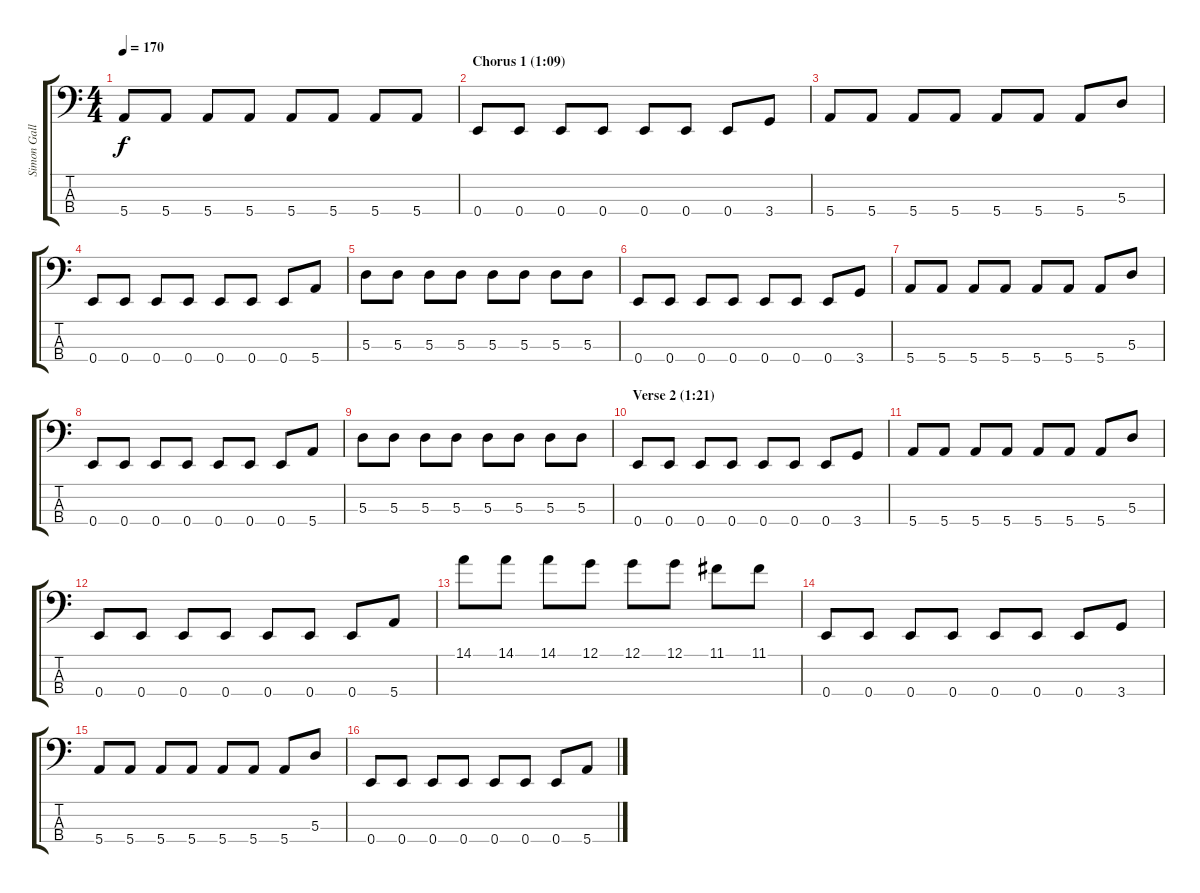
\track ("Simon Gallup (bass)" "Simon Gall") {instrument electricbasspick}
\staff {score tabs}
\tuning (G2 D2 A1 E1) {hide}
\ts (4 4)
\tempo 170
\clef f4
\ks c
5.4.8{dy f} 5.4.8 5.4.8 5.4.8 5.4.8 5.4.8 5.4.8 5.4.8 |
\section ("" "Chorus 1 (1:09)")
0.4.8 0.4.8 0.4.8 0.4.8 0.4.8 0.4.8 0.4.8 3.4.8 |
5.4.8 5.4.8 5.4.8 5.4.8 5.4.8 5.4.8 5.4.8 5.3.8 |
0.4.8 0.4.8 0.4.8 0.4.8 0.4.8 0.4.8 0.4.8 5.4.8 |
5.3.8 5.3.8 5.3.8 5.3.8 5.3.8 5.3.8 5.3.8 5.3.8 |
0.4.8 0.4.8 0.4.8 0.4.8 0.4.8 0.4.8 0.4.8 3.4.8 |
5.4.8 5.4.8 5.4.8 5.4.8 5.4.8 5.4.8 5.4.8 5.3.8 |
0.4.8 0.4.8 0.4.8 0.4.8 0.4.8 0.4.8 0.4.8 5.4.8 |
5.3.8 5.3.8 5.3.8 5.3.8 5.3.8 5.3.8 5.3.8 5.3.8 |
\section ("" "Verse 2 (1:21)")
0.4.8 0.4.8 0.4.8 0.4.8 0.4.8 0.4.8 0.4.8 3.4.8 |
5.4.8 5.4.8 5.4.8 5.4.8 5.4.8 5.4.8 5.4.8 5.3.8 |
0.4.8 0.4.8 0.4.8 0.4.8 0.4.8 0.4.8 0.4.8 5.4.8 |
14.1.8 14.1.8 14.1.8 12.1.8 12.1.8 12.1.8 11.1.8 11.1.8 |
0.4.8 0.4.8 0.4.8 0.4.8 0.4.8 0.4.8 0.4.8 3.4.8 |
5.4.8 5.4.8 5.4.8 5.4.8 5.4.8 5.4.8 5.4.8 5.3.8 |
0.4.8 0.4.8 0.4.8 0.4.8 0.4.8 0.4.8 0.4.8 5.4.8
